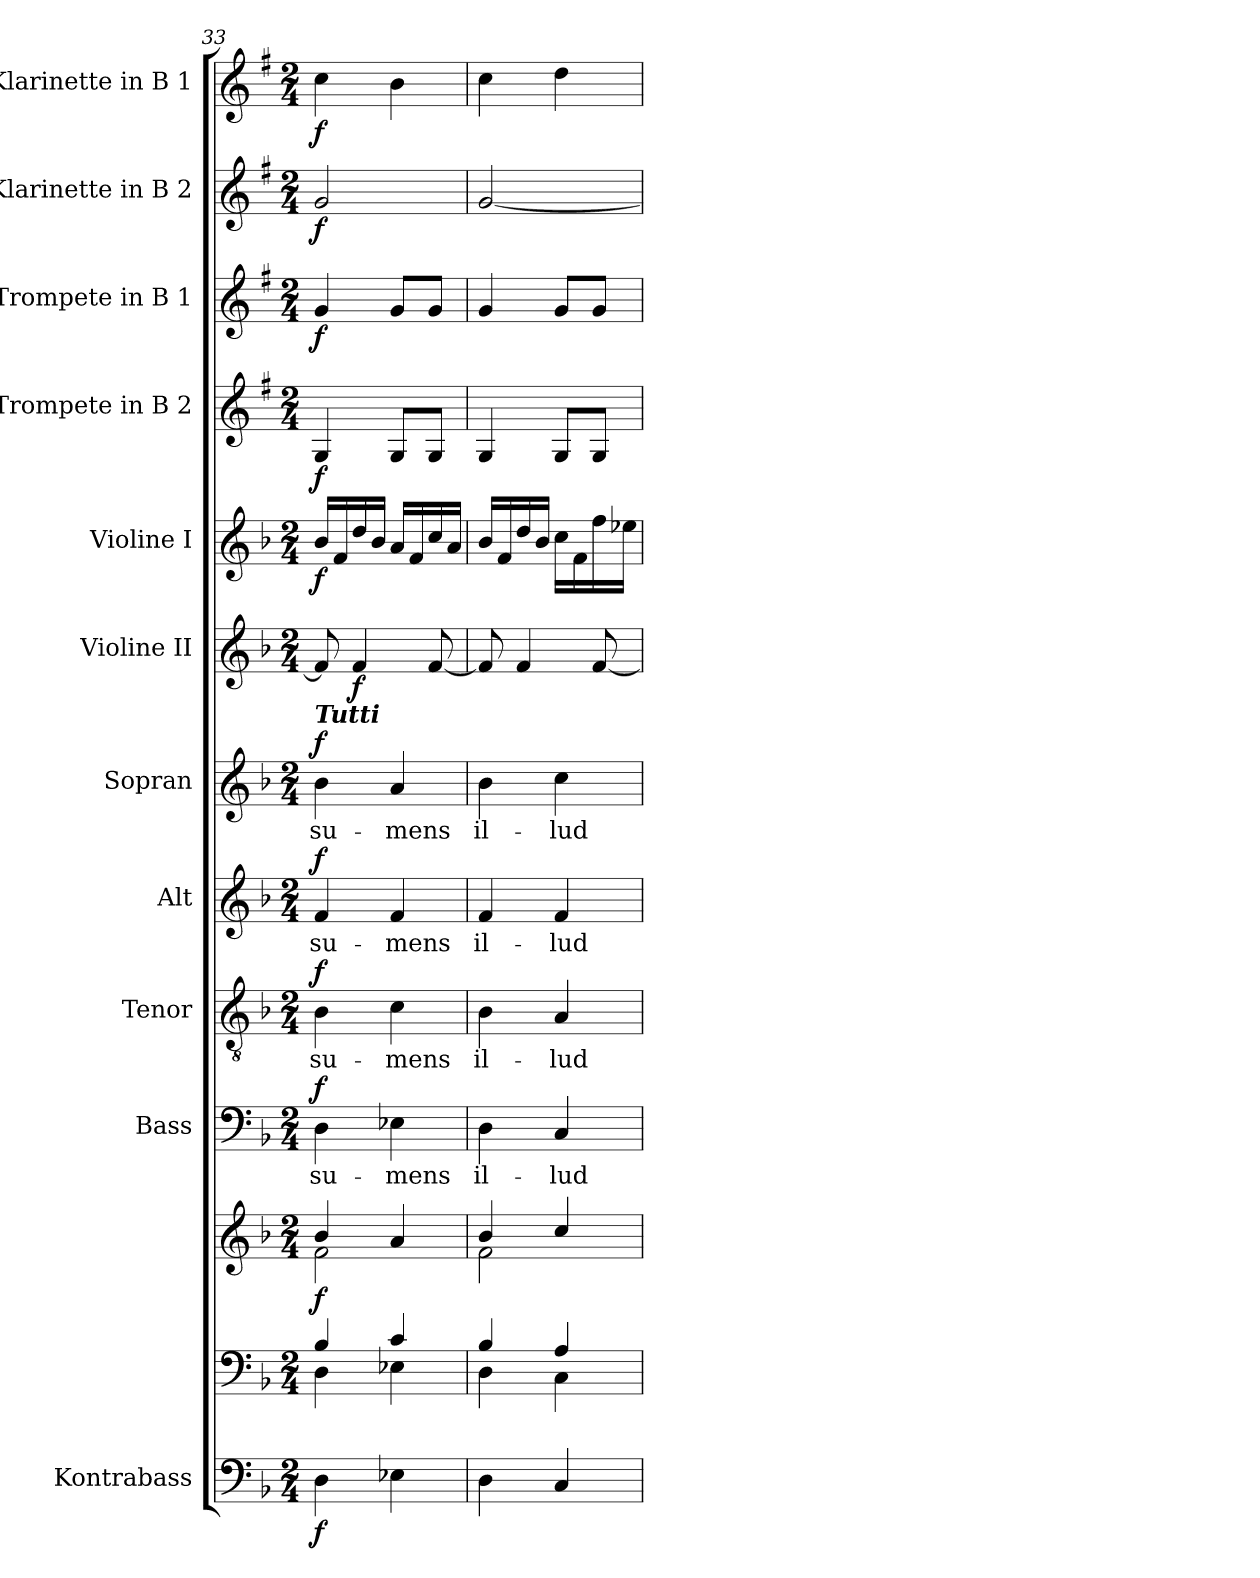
**kern	**dynam	**kern	**kern	**dynam	**kern	**text	**dynam	**kern	**text	**dynam	**kern	**text	**dynam	**kern	**text	**dynam	**kern	**dynam	**kern	**dynam	**kern	**dynam	**kern	**dynam	**kern	**dynam	**kern	**dynam
*part12	*part12	*part11	*part11	*part11	*part10	*part10	*part10	*part9	*part9	*part9	*part8	*part8	*part8	*part7	*part7	*part7	*part6	*part6	*part5	*part5	*part4	*part4	*part3	*part3	*part2	*part2	*part1	*part1
*staff13	*staff13	*staff12	*staff11	*staff11/12	*staff10	*staff10	*staff10	*staff9	*staff9	*staff9	*staff8	*staff8	*staff8	*staff7	*staff7	*staff7	*staff6	*staff6	*staff5	*staff5	*staff4	*staff4	*staff3	*staff3	*staff2	*staff2	*staff1	*staff1
*I"Kontrabass	*	*	*	*	*I"Bass	*	*	*I"Tenor	*	*	*I"Alt	*	*	*I"Sopran	*	*	*I"Violine II	*	*I"Violine I	*	*I"Trompete in B 2	*	*I"Trompete in B 1	*	*I"Klarinette in B 2	*	*I"Klarinette in B 1	*
*I'Kb.	*	*	*	*	*I'B	*	*	*I'T	*	*	*I'A	*	*	*I'S	*	*	*I'Vl. II	*	*I'Vl. I	*	*	*	*	*	*	*	*	*
*clefF4	*	*clefF4	*clefG2	*	*clefF4	*	*	*clefGv2	*	*	*clefG2	*	*	*clefG2	*	*	*clefG2	*	*clefG2	*	*clefG2	*	*clefG2	*	*clefG2	*	*clefG2	*
*ITrd7c12	*	*	*	*	*	*	*	*	*	*	*	*	*	*	*	*	*	*	*	*	*ITrd1c2	*	*ITrd1c2	*	*ITrd1c2	*	*ITrd1c2	*
*k[b-]	*	*k[b-]	*k[b-]	*	*k[b-]	*	*	*k[b-]	*	*	*k[b-]	*	*	*k[b-]	*	*	*k[b-]	*	*k[b-]	*	*k[b-]	*	*k[b-]	*	*k[b-]	*	*k[b-]	*
*F:	*	*F:	*F:	*	*F:	*	*	*F:	*	*	*F:	*	*	*F:	*	*	*F:	*	*F:	*	*F:	*	*F:	*	*F:	*	*F:	*
*M2/4	*	*M2/4	*M2/4	*	*M2/4	*	*	*M2/4	*	*	*M2/4	*	*	*M2/4	*	*	*M2/4	*	*M2/4	*	*M2/4	*	*M2/4	*	*M2/4	*	*M2/4	*
=33	=33	=33	=33	=33	=33	=33	=33	=33	=33	=33	=33	=33	=33	=33	=33	=33	=33	=33	=33	=33	=33	=33	=33	=33	=33	=33	=33	=33
*	*	*^	*^	*	*	*	*	*	*	*	*	*	*	*	*	*	*	*	*	*	*	*	*	*	*	*	*	*
!	!	!	!	!	!	!	!	!	!	!	!	!	!	!	!	!LO:TX:a:Bi:t=Tutti	!	!	!	!	!	!	!	!	!	!	!	!	!	!
!	!LO:DY:b	!	!	!	!	!LO:DY:b	!	!LO:LY:b	!LO:DY:a	!	!LO:LY:b	!LO:DY:a	!	!LO:LY:b	!LO:DY:a	!	!LO:LY:b	!LO:DY:b	!	!	!	!LO:DY:b	!	!LO:DY:b	!	!LO:DY:b	!	!LO:DY:b	!	!LO:DY:b
4DD\	f	4B-/	4D\	4b-/	2f\	f	4D\	su-	f	4B-\	su-	f	4f/	su-	f	4b-\	su-	f	8f/]	.	16b-/LL	f	4F/	f	4f/	f	2f/	f	4b-\	f
.	.	.	.	.	.	.	.	.	.	.	.	.	.	.	.	.	.	.	.	.	16f/	.	.	.	.	.	.	.	.	.
!	!	!	!	!	!	!	!	!	!	!	!	!	!	!	!	!	!	!	!	!LO:DY:b	!	!	!	!	!	!	!	!	!	!
.	.	.	.	.	.	.	.	.	.	.	.	.	.	.	.	.	.	.	4f/	f	16dd/	.	.	.	.	.	.	.	.	.
.	.	.	.	.	.	.	.	.	.	.	.	.	.	.	.	.	.	.	.	.	16b-/JJ	.	.	.	.	.	.	.	.	.
!	!	!	!	!	!	!	!	!LO:LY:b	!	!	!LO:LY:b	!	!	!LO:LY:b	!	!	!LO:LY:b	!	!	!	!	!	!	!	!	!	!	!	!	!
4EE-X\	.	4c/	4E-X\	4a/	.	.	4E-X\	-mens	.	4c\	-mens	.	4f/	-mens	.	4a/	-mens	.	.	.	16a/LL	.	8F/L	.	8f/L	.	.	.	4a\	.
.	.	.	.	.	.	.	.	.	.	.	.	.	.	.	.	.	.	.	.	.	16f/	.	.	.	.	.	.	.	.	.
.	.	.	.	.	.	.	.	.	.	.	.	.	.	.	.	.	.	.	[8f/	.	16cc/	.	8F/J	.	8f/J	.	.	.	.	.
.	.	.	.	.	.	.	.	.	.	.	.	.	.	.	.	.	.	.	.	.	16a/JJ	.	.	.	.	.	.	.	.	.
=34	=34	=34	=34	=34	=34	=34	=34	=34	=34	=34	=34	=34	=34	=34	=34	=34	=34	=34	=34	=34	=34	=34	=34	=34	=34	=34	=34	=34	=34	=34
!	!	!	!	!	!	!	!	!LO:LY:b	!	!	!LO:LY:b	!	!	!LO:LY:b	!	!	!LO:LY:b	!	!	!	!	!	!	!	!	!	!	!	!	!
4DD\	.	4B-/	4D\	4b-/	2f\	.	4D\	il-	.	4B-\	il-	.	4f/	il-	.	4b-\	il-	.	8f/]	.	16b-/LL	.	4F/	.	4f/	.	[2f/	.	4b-\	.
.	.	.	.	.	.	.	.	.	.	.	.	.	.	.	.	.	.	.	.	.	16f/	.	.	.	.	.	.	.	.	.
.	.	.	.	.	.	.	.	.	.	.	.	.	.	.	.	.	.	.	4f/	.	16dd/	.	.	.	.	.	.	.	.	.
.	.	.	.	.	.	.	.	.	.	.	.	.	.	.	.	.	.	.	.	.	16b-/JJ	.	.	.	.	.	.	.	.	.
!	!	!	!	!	!	!	!	!LO:LY:b	!	!	!LO:LY:b	!	!	!LO:LY:b	!	!	!LO:LY:b	!	!	!	!	!	!	!	!	!	!	!	!	!
4CC/	.	4A/	4C\	4cc/	.	.	4C/	-lud	.	4A/	-lud	.	4f/	-lud	.	4cc\	-lud	.	.	.	16cc\LL	.	8F/L	.	8f/L	.	.	.	4cc\	.
.	.	.	.	.	.	.	.	.	.	.	.	.	.	.	.	.	.	.	.	.	16f\	.	.	.	.	.	.	.	.	.
.	.	.	.	.	.	.	.	.	.	.	.	.	.	.	.	.	.	.	[8f/	.	16ff\	.	8F/J	.	8f/J	.	.	.	.	.
.	.	.	.	.	.	.	.	.	.	.	.	.	.	.	.	.	.	.	.	.	16ee-X\JJ	.	.	.	.	.	.	.	.	.
*	*	*v	*v	*	*	*	*	*	*	*	*	*	*	*	*	*	*	*	*	*	*	*	*	*	*	*	*	*	*	*
*	*	*	*v	*v	*	*	*	*	*	*	*	*	*	*	*	*	*	*	*	*	*	*	*	*	*	*	*	*	*
=	=	=	=	=	=	=	=	=	=	=	=	=	=	=	=	=	=	=	=	=	=	=	=	=	=	=	=	=
*-	*-	*-	*-	*-	*-	*-	*-	*-	*-	*-	*-	*-	*-	*-	*-	*-	*-	*-	*-	*-	*-	*-	*-	*-	*-	*-	*-	*-
